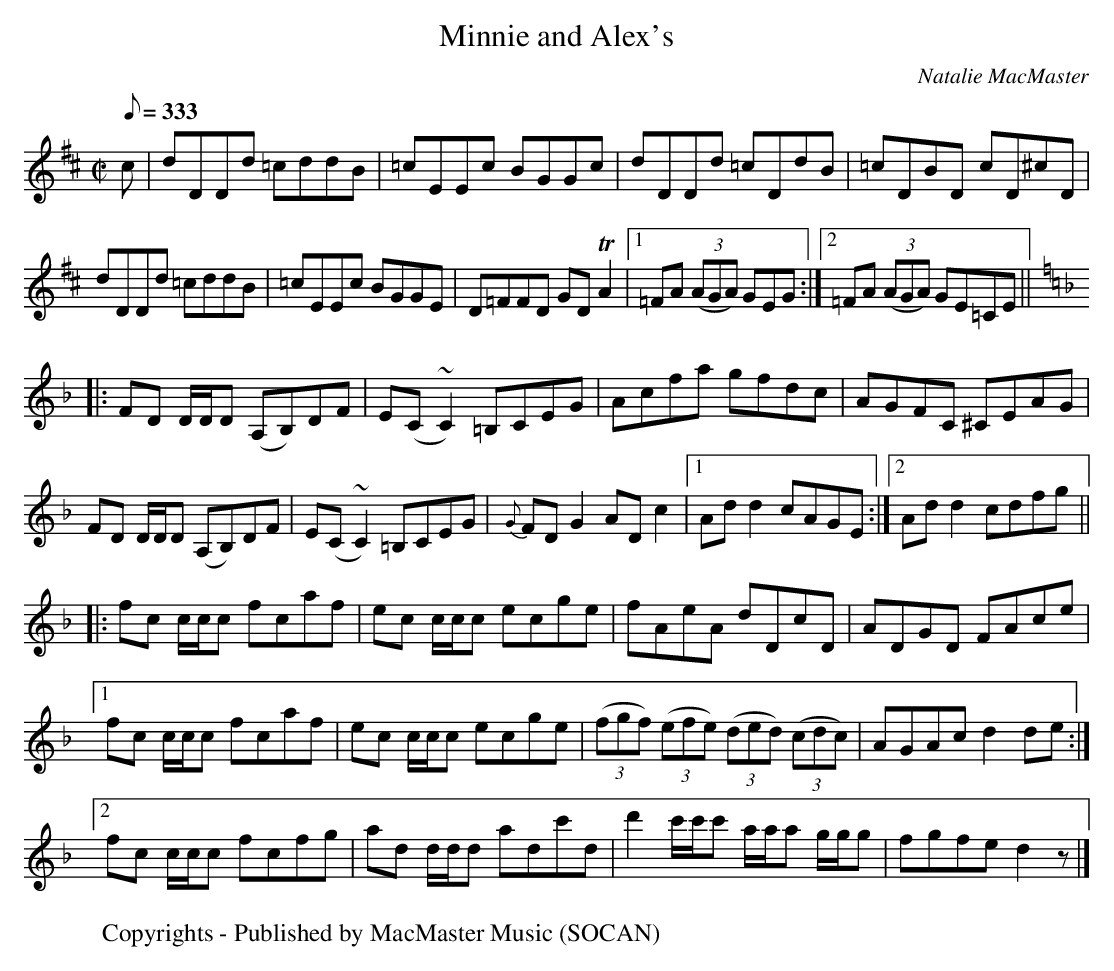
X:1
T:Minnie and Alex's
C:Natalie MacMaster
L:1/8
Q:333
M:C|
K:D
c|dDDd =cddB|=cEEc BGGc|dDDd =cDdB|=cDBD cD^cD|
dDDd =cddB|=cEEc BGGE|D=FFD GD TA2|1=FA (3(AGA) GEG:|2=FA (3(AGA) GE=CE||
K:Dmin
|:FD D/D/D (A,B,)DF|E(C~C2)=B,CEG|Acfa gfdc|AGFC ^CEAG|
FD D/D/D (A,B,)DF|E(C~C2)=B,CEG|{G}FD G2 AD c2|1Ad d2 cAGE:|2Ad d2 cdfg||
|:fc c/c/c fcaf|ec c/c/c ecge|fAeA dDcD|ADGD FAce|
[1fc c/c/c fcaf|ec c/c/c ecge|(3(fgf) (3(efe) (3(ded) (3(cdc)|AGAc d2 de:|
[2fc c/c/c fcfg|ad d/d/d adc'd|d'2 c'/c'/c' a/a/a g/g/g|fgfe d2 z|]
W:Copyrights - Published by MacMaster Music (SOCAN)
